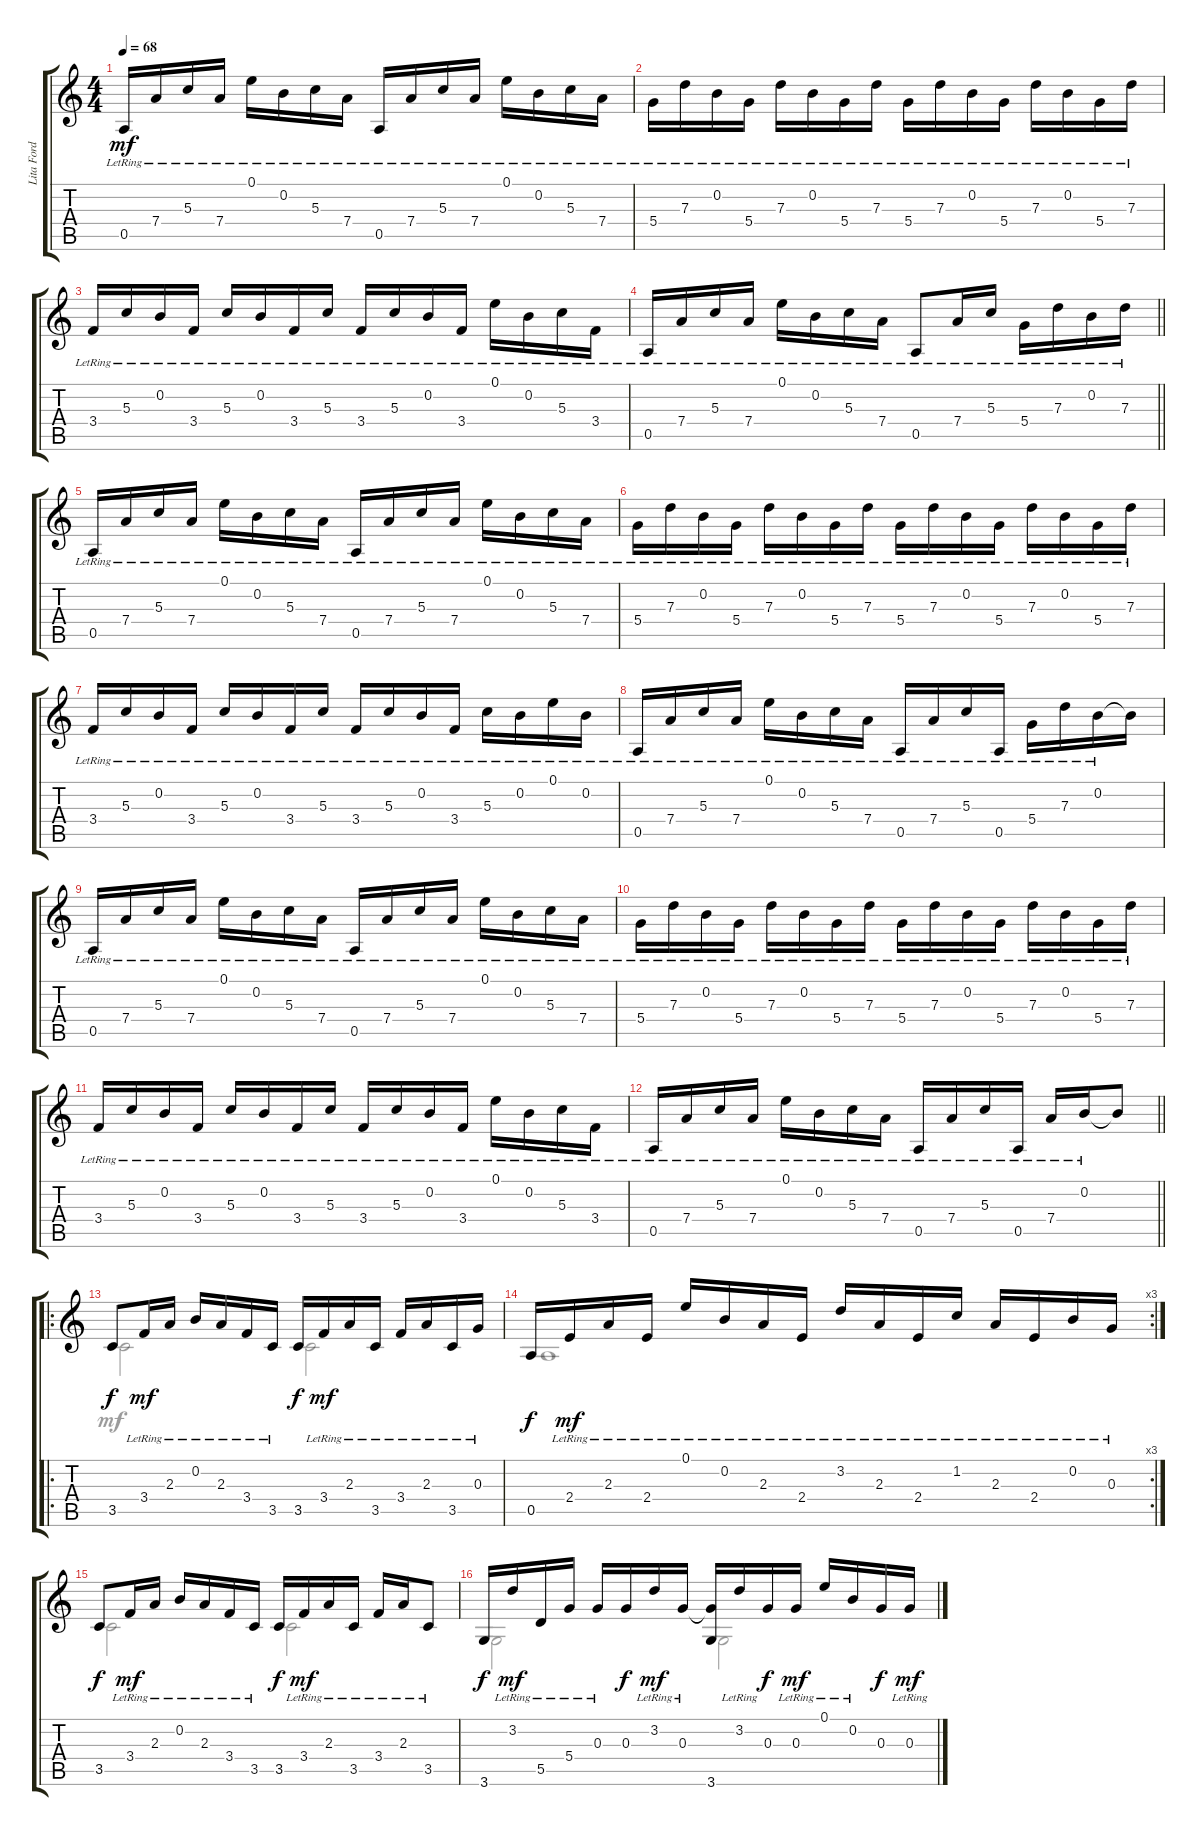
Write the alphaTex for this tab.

\track ("Lita Ford" "Lita Ford") {instrument acousticguitarnylon}
\staff {score tabs}
\tuning (E4 B3 G3 D3 A2 E2) {hide}
\voice
\ts (4 4)
\tempo 68
\clef g2
\ks c
0.5{lr}.16{dy mf instrument acousticguitarnylon} 7.4{lr}.16 5.3{lr}.16 7.4{lr}.16 0.1{lr}.16 0.2{lr}.16 5.3{lr}.16 7.4{lr}.16 0.5{lr}.16 7.4{lr}.16 5.3{lr}.16 7.4{lr}.16 0.1{lr}.16 0.2{lr}.16 5.3{lr}.16 7.4{lr}.16 |
5.4{lr}.16 7.3{lr}.16 0.2{lr}.16 5.4{lr}.16 7.3{lr}.16 0.2{lr}.16 5.4{lr}.16 7.3{lr}.16 5.4{lr}.16 7.3{lr}.16 0.2{lr}.16 5.4{lr}.16 7.3{lr}.16 0.2{lr}.16 5.4{lr}.16 7.3{lr}.16 |
3.4{lr}.16 5.3{lr}.16 0.2{lr}.16 3.4{lr}.16 5.3{lr}.16 0.2{lr}.16 3.4{lr}.16 5.3{lr}.16 3.4{lr}.16 5.3{lr}.16 0.2{lr}.16 3.4{lr}.16 0.1{lr}.16 0.2{lr}.16 5.3{lr}.16 3.4{lr}.16 |
\barLineRight lightlight
0.5{lr}.16 7.4{lr}.16 5.3{lr}.16 7.4{lr}.16 0.1{lr}.16 0.2{lr}.16 5.3{lr}.16 7.4{lr}.16 0.5{lr}.8 7.4{lr}.16 5.3{lr}.16 5.4{lr}.16 7.3{lr}.16 0.2{lr}.16 7.3{lr}.16 |
0.5{lr}.16 7.4{lr}.16 5.3{lr}.16 7.4{lr}.16 0.1{lr}.16 0.2{lr}.16 5.3{lr}.16 7.4{lr}.16 0.5{lr}.16 7.4{lr}.16 5.3{lr}.16 7.4{lr}.16 0.1{lr}.16 0.2{lr}.16 5.3{lr}.16 7.4{lr}.16 |
5.4{lr}.16 7.3{lr}.16 0.2{lr}.16 5.4{lr}.16 7.3{lr}.16 0.2{lr}.16 5.4{lr}.16 7.3{lr}.16 5.4{lr}.16 7.3{lr}.16 0.2{lr}.16 5.4{lr}.16 7.3{lr}.16 0.2{lr}.16 5.4{lr}.16 7.3{lr}.16 |
3.4{lr}.16 5.3{lr}.16 0.2{lr}.16 3.4{lr}.16 5.3{lr}.16 0.2{lr}.16 3.4{lr}.16 5.3{lr}.16 3.4{lr}.16 5.3{lr}.16 0.2{lr}.16 3.4{lr}.16 5.3{lr}.16 0.2{lr}.16 0.1{lr}.16 0.2{lr}.16 |
0.5{lr}.16 7.4{lr}.16 5.3{lr}.16 7.4{lr}.16 0.1{lr}.16 0.2{lr}.16 5.3{lr}.16 7.4{lr}.16 0.5{lr}.16 7.4{lr}.16 5.3{lr}.16 0.5{lr}.16 5.4{lr}.16 7.3{lr}.16 0.2{lr}.16 0.2{t}.16 |
0.5{lr}.16 7.4{lr}.16 5.3{lr}.16 7.4{lr}.16 0.1{lr}.16 0.2{lr}.16 5.3{lr}.16 7.4{lr}.16 0.5{lr}.16 7.4{lr}.16 5.3{lr}.16 7.4{lr}.16 0.1{lr}.16 0.2{lr}.16 5.3{lr}.16 7.4{lr}.16 |
5.4{lr}.16 7.3{lr}.16 0.2{lr}.16 5.4{lr}.16 7.3{lr}.16 0.2{lr}.16 5.4{lr}.16 7.3{lr}.16 5.4{lr}.16 7.3{lr}.16 0.2{lr}.16 5.4{lr}.16 7.3{lr}.16 0.2{lr}.16 5.4{lr}.16 7.3{lr}.16 |
3.4{lr}.16 5.3{lr}.16 0.2{lr}.16 3.4{lr}.16 5.3{lr}.16 0.2{lr}.16 3.4{lr}.16 5.3{lr}.16 3.4{lr}.16 5.3{lr}.16 0.2{lr}.16 3.4{lr}.16 0.1{lr}.16 0.2{lr}.16 5.3{lr}.16 3.4{lr}.16 |
\barLineRight lightlight
0.5{lr}.16 7.4{lr}.16 5.3{lr}.16 7.4{lr}.16 0.1{lr}.16 0.2{lr}.16 5.3{lr}.16 7.4{lr}.16 0.5{lr}.16 7.4{lr}.16 5.3{lr}.16 0.5{lr}.16 7.4{lr}.16 0.2{lr}.16 0.2{t}.8 |
\ro
3.5.8{dy f} 3.4{lr}.16{dy mf} 2.3{lr}.16 0.2{lr}.16 2.3{lr}.16 3.4{lr}.16 3.5{lr}.16 3.5.16{dy f} 3.4{lr}.16{dy mf} 2.3{lr}.16 3.5{lr}.16 3.4{lr}.16 2.3{lr}.16 3.5{lr}.16 0.3{lr}.16 |
\rc 3
0.5.16{dy f} 2.4{lr}.16{dy mf} 2.3{lr}.16 2.4{lr}.16 0.1{lr}.16 0.2{lr}.16 2.3{lr}.16 2.4{lr}.16 3.2{lr}.16 2.3{lr}.16 2.4{lr}.16 1.2{lr}.16 2.3{lr}.16 2.4{lr}.16 0.2{lr}.16 0.3{lr}.16 |
3.5.8{dy f} 3.4{lr}.16{dy mf} 2.3{lr}.16 0.2{lr}.16 2.3{lr}.16 3.4{lr}.16 3.5{lr}.16 3.5.16{dy f} 3.4{lr}.16{dy mf} 2.3{lr}.16 3.5{lr}.16 3.4{lr}.16 2.3{lr}.16 3.5{lr}.8 |
3.6.16{dy f} 3.2{lr}.16{dy mf} 5.5{lr}.16 5.4{lr}.16 0.3{lr}.16 0.3.16{dy f} 3.2{lr}.16{dy mf} 0.3{lr}.16 (0.3{t} 3.6).16 3.2{lr}.16 0.3.16{dy f} 0.3{lr}.16{dy mf} 0.1{lr}.16 0.2{lr}.16 0.3.16{dy f} 0.3{lr}.16{dy mf}
\voice
\clef g2
\ottava regular
\simile none
\ks c
|
|
|
\barLineRight lightlight
|
|
|
|
|
|
|
|
\barLineRight lightlight
|
3.5.2 3.5.2 |
0.5.1 |
3.5.2 3.5.2 |
3.6.2 3.6.2
